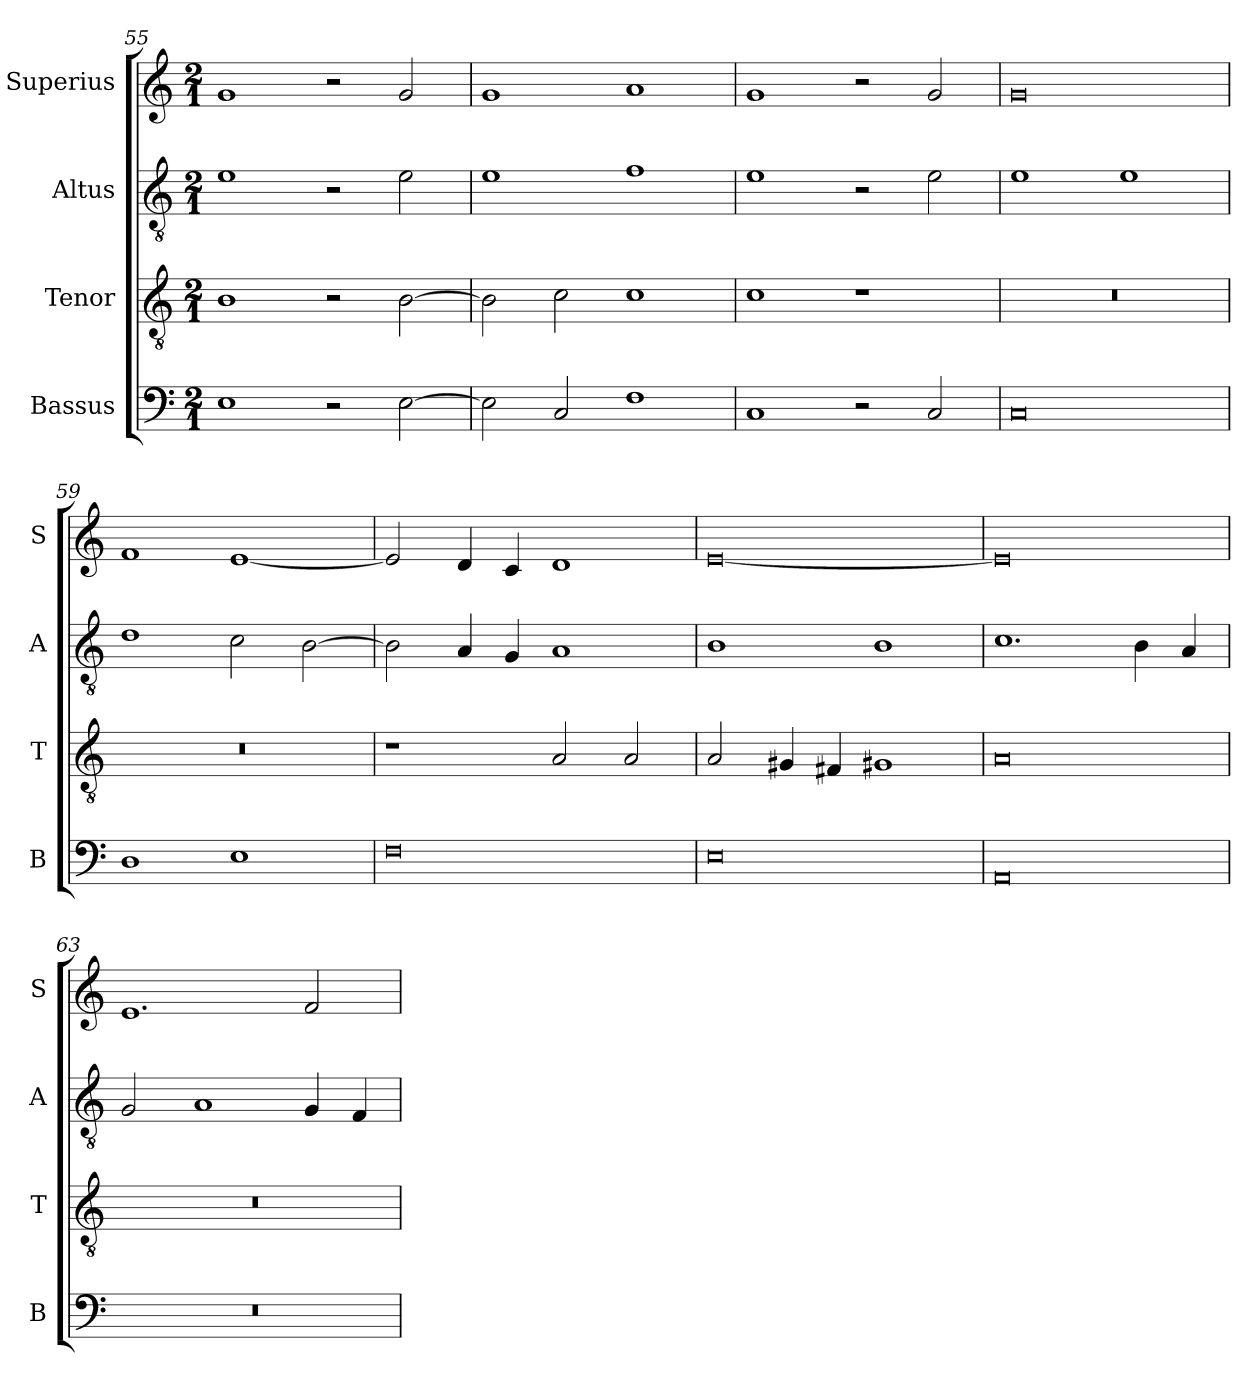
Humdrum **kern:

**kern	**kern	**kern	**kern
*part4	*part3	*part2	*part1
*staff4	*staff3	*staff2	*staff1
*I"Bassus	*I"Tenor	*I"Altus	*I"Superius
*I'B	*I'T	*I'A	*I'S
*clefF4	*clefGv2	*clefGv2	*clefG2
*k[]	*k[]	*k[]	*k[]
*M2/1	*M2/1	*M2/1	*M2/1
=55	=55	=55	=55
1E	1B	1e	1g
2r	2r	2r	2r
[2E\	[2B\	2e\	2g/
=56	=56	=56	=56
2E\]	2B\]	1e	1g
2C/	2c\	.	.
1F	1c	1f	1a
=57	=57	=57	=57
1C	1c	1e	1g
2r	1r	2r	2r
2C/	.	2e\	2g/
=58	=58	=58	=58
0C	0r	1e	0g
.	.	1e	.
=59	=59	=59	=59
1D	0r	1d	1f
1E	.	2c\	[1e
.	.	[2B\	.
=60	=60	=60	=60
0F	1r	2B\]	2e/]
.	.	4A/	4d/
.	.	4G/	4c/
.	2A/	1A	1d
.	2A/	.	.
=61	=61	=61	=61
0E	2A/	1B	[0e
.	4G#X/	.	.
.	4F#X/	.	.
.	1G#X	1B	.
=62	=62	=62	=62
0AA	0A	1.c	0e]
.	.	4B\	.
.	.	4A/	.
=63	=63	=63	=63
0r	0r	2G/	1.e
.	.	1A	.
.	.	4G/	2f/
.	.	4F/	.
=	=	=	=
*-	*-	*-	*-
